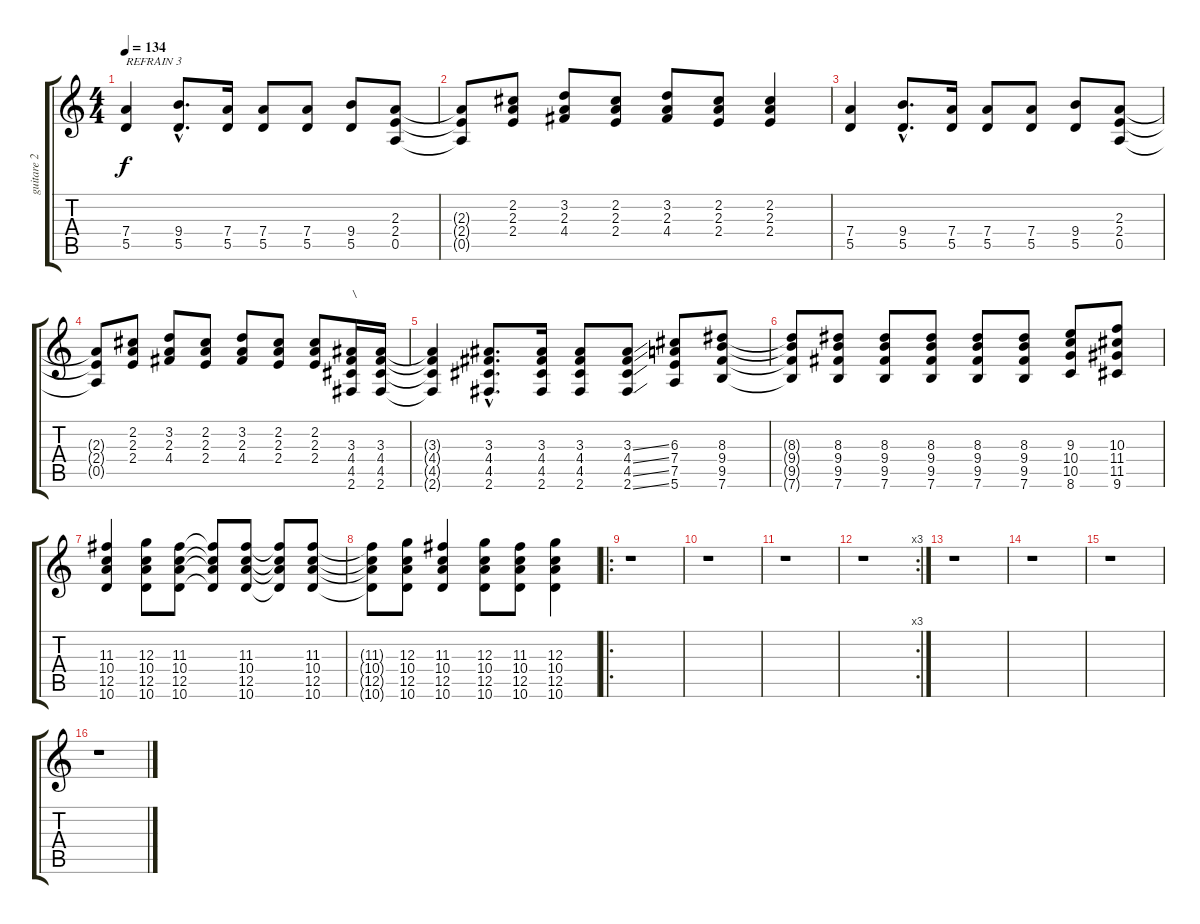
\track ("guitare 2 (son saturé)" "guitare 2 ") {instrument distortionguitar}
\staff {score tabs}
\tuning (E4 B3 G3 D3 A2 E2) {hide}
\ts (4 4)
\tempo 134
\clef g2
\ks c
(7.4 5.5).4{txt "REFRAIN 3" dy f} (9.4{hac} 5.5{hac}).8{d} (7.4 5.5).16 (7.4 5.5).8 (7.4 5.5).8 (9.4 5.5).8 (2.3 2.4 0.5).8 |
(2.3{t} 2.4{t} 0.5{t}).8 (2.2 2.3 2.4).8 (3.2 2.3 4.4).8 (2.2 2.3 2.4).8 (3.2 2.3 4.4).8 (2.2 2.3 2.4).8 (2.2 2.3 2.4).4 |
(7.4 5.5).4 (9.4{hac} 5.5{hac}).8{d} (7.4 5.5).16 (7.4 5.5).8 (7.4 5.5).8 (9.4 5.5).8 (2.3 2.4 0.5).8 |
(2.3{t} 2.4{t} 0.5{t}).8 (2.2 2.3 2.4).8 (3.2 2.3 4.4).8 (2.2 2.3 2.4).8 (3.2 2.3 4.4).8 (2.2 2.3 2.4).8 (2.2 2.3 2.4).8 (3.3 4.4 4.5 2.6).16{txt "\\"} (3.3 4.4 4.5 2.6).16 |
(3.3{t} 4.4{t} 4.5{t} 2.6{t}).4 (3.3{hac} 4.4{hac} 4.5{hac} 2.6{hac}).8{d} (3.3 4.4 4.5 2.6).16 (3.3 4.4 4.5 2.6).8 (3.3{ss} 4.4{ss} 4.5{ss} 2.6{ss}).8 (6.3 7.4 7.5 5.6).8 (8.3 9.4 9.5 7.6).8 |
(8.3{t} 9.4{t} 9.5{t} 7.6{t}).8 (8.3 9.4 9.5 7.6).8 (8.3 9.4 9.5 7.6).8 (8.3 9.4 9.5 7.6).8 (8.3 9.4 9.5 7.6).8 (8.3 9.4 9.5 7.6).8 (9.3 10.4 10.5 8.6).8 (10.3 11.4 11.5 9.6).8 |
(11.3 10.4 12.5 10.6).4 (12.3 10.4 12.5 10.6).8 (11.3 10.4 12.5 10.6).8 (11.3{t} 10.4{t} 12.5{t} 10.6{t}).8 (11.3 10.4 12.5 10.6).8 (11.3{t} 10.4{t} 12.5{t} 10.6{t}).8 (11.3 10.4 12.5 10.6).8 |
(11.3{t} 10.4{t} 12.5{t} 10.6{t}).8 (12.3 10.4 12.5 10.6).8 (11.3 10.4 12.5 10.6).4 (12.3 10.4 12.5 10.6).8 (11.3 10.4 12.5 10.6).8 (12.3 10.4 12.5 10.6).4 |
\ro
r.1 |
r.1 |
r.1 |
\rc 3
r.1 |
r.1 |
r.1 |
r.1 |
r.1
